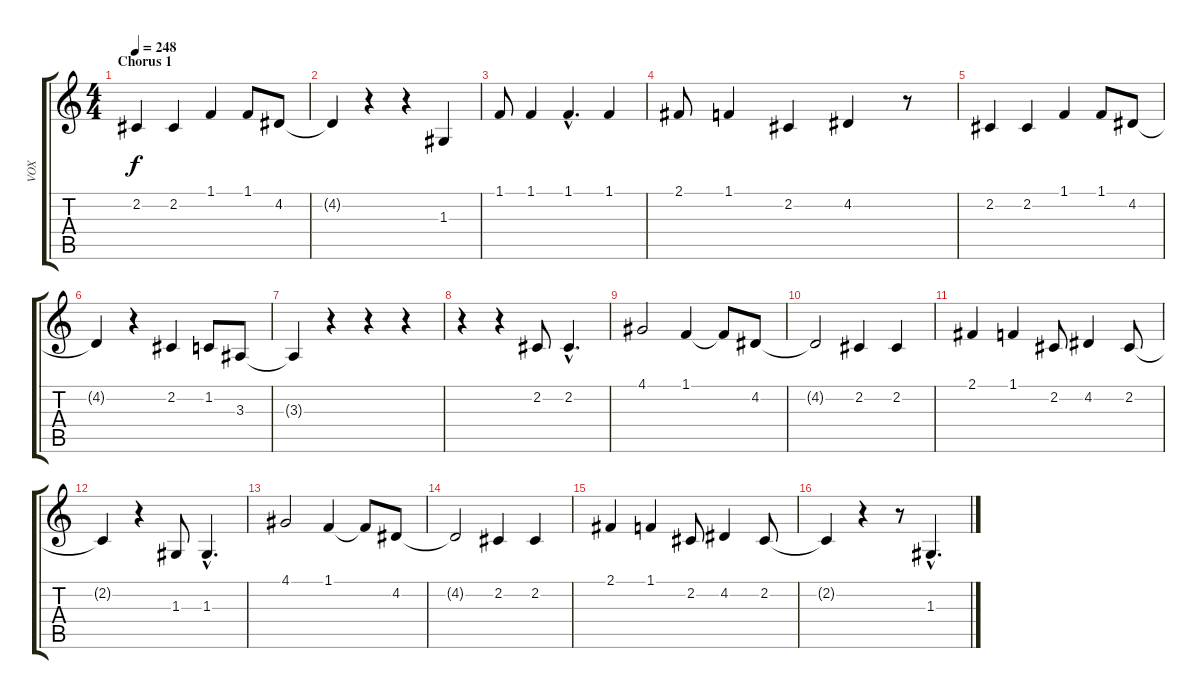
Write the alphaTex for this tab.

\track ("VOX" "VOX") {instrument lead2sawtooth}
\staff {score tabs}
\tuning (E4 B3 G3 D3 A2 E2) {hide}
\ts (4 4)
\section ("" "Chorus 1")
\tempo 248
\clef g2
\ks c
2.2{t}.4{dy f} 2.2.4 1.1.4 1.1.8 4.2.8 |
4.2{t}.4 r.4 r.4 1.3.4 |
1.1.8 1.1.4 1.1{hac}.4{d} 1.1.4 |
2.1.8 1.1.4 2.2.4 4.2.4 r.8 |
2.2.4 2.2.4 1.1.4 1.1.8 4.2.8 |
4.2{t}.4 r.4 2.2.4 1.2.8 3.3.8 |
3.3{t}.4 r.4 r.4 r.4 |
r.4 r.4 2.2.8 2.2{hac}.4{d} |
4.1.2 1.1.4 1.1{t}.8 4.2.8 |
4.2{t}.2 2.2.4 2.2.4 |
2.1.4 1.1.4 2.2.8 4.2.4 2.2.8 |
2.2{t}.4 r.4 1.3.8 1.3{hac}.4{d} |
4.1.2 1.1.4 1.1{t}.8 4.2.8 |
4.2{t}.2 2.2.4 2.2.4 |
2.1.4 1.1.4 2.2.8 4.2.4 2.2.8 |
2.2{t}.4 r.4 r.8 1.3{hac}.4{d}
